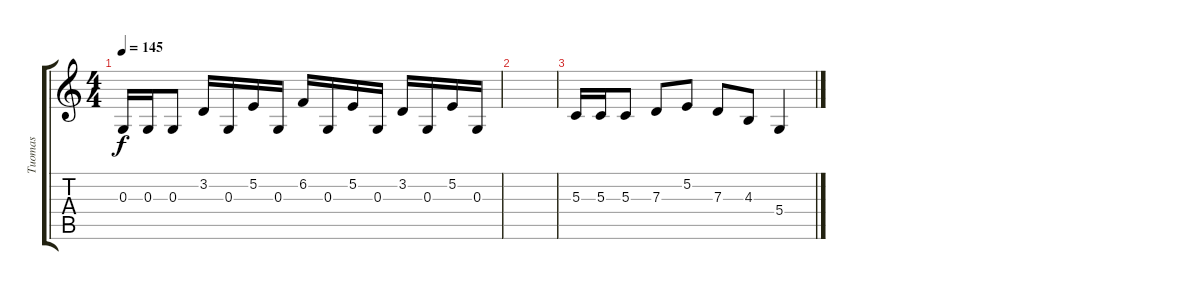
\track ("Tuomas" "Tuomas") {instrument harpsichord}
\staff {score tabs}
\tuning (E4 B3 G3 D3 A2 E2) {hide}
\ts (4 4)
\tempo 145
\clef g2
\ks c
0.3.16{dy f} 0.3.16 0.3.8 3.2.16 0.3.16 5.2.16 0.3.16 6.2.16 0.3.16 5.2.16 0.3.16 3.2.16 0.3.16 5.2.16 0.3.16 |
|
5.3.16 5.3.16 5.3.8 7.3.8 5.2.8 7.3.8 4.3.8 5.4.4
